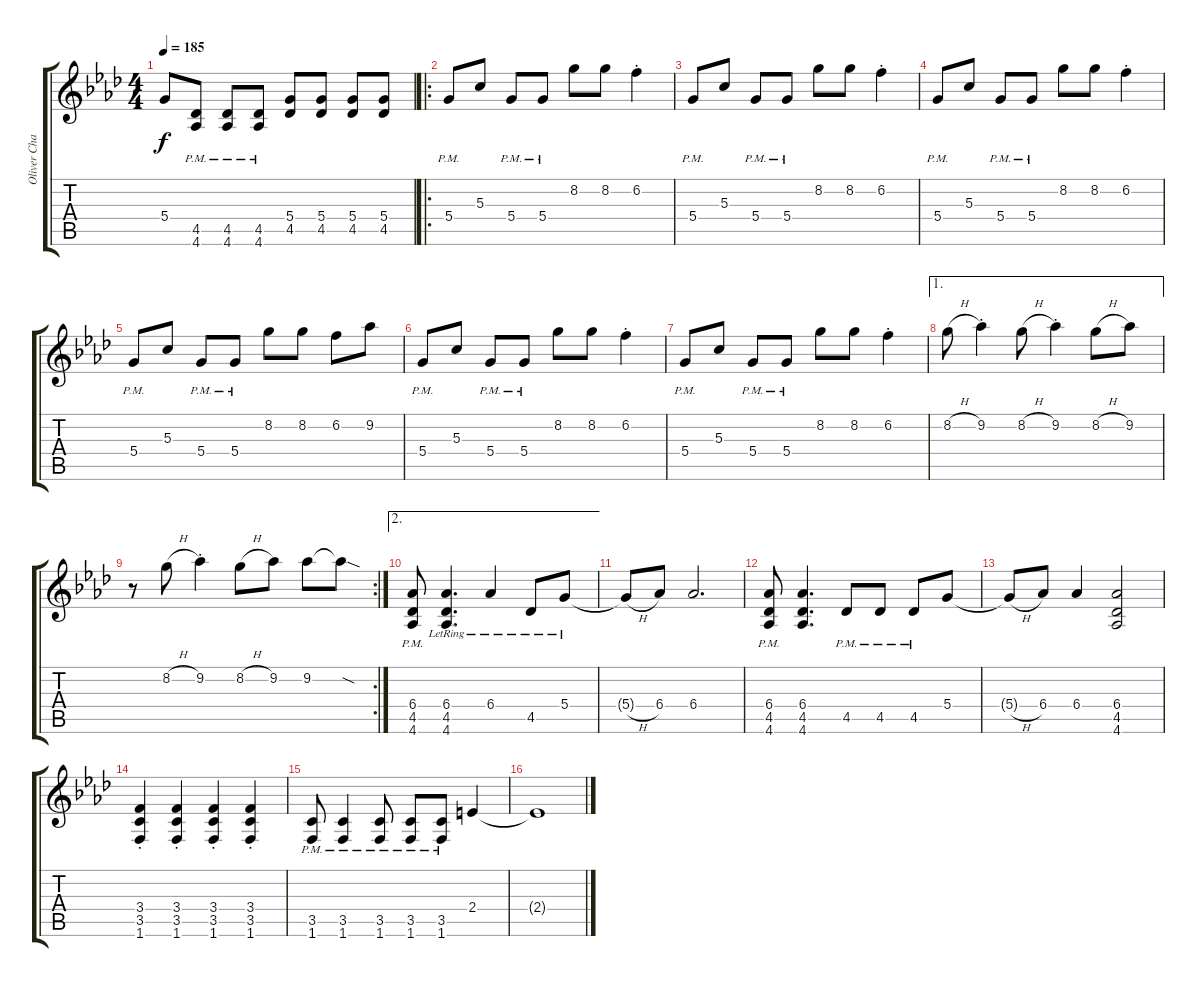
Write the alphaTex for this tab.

\track ("Oliver Chapoy" "Oliver Cha") {instrument distortionguitar}
\staff {score tabs}
\tuning (E4 B3 G3 D3 A2 E2) {hide}
\ts (4 4)
\tempo 185
\clef g2
\ks ab
5.4{t}.8{dy f} (4.5{pm} 4.6{pm}).8 (4.5{pm} 4.6{pm}).8 (4.5{pm} 4.6{pm}).8 (5.4 4.5).8 (5.4 4.5).8 (5.4 4.5).8 (5.4 4.5).8 |
\ro
5.4{pm}.8 5.3.8 5.4{pm}.8 5.4{pm}.8 8.2.8 8.2.8 6.2{st}.4 |
5.4{pm}.8 5.3.8 5.4{pm}.8 5.4{pm}.8 8.2.8 8.2.8 6.2{st}.4 |
5.4{pm}.8 5.3.8 5.4{pm}.8 5.4{pm}.8 8.2.8 8.2.8 6.2{st}.4 |
5.4{pm}.8 5.3.8 5.4{pm}.8 5.4{pm}.8 8.2.8 8.2.8 6.2.8 9.2.8 |
5.4{pm}.8 5.3.8 5.4{pm}.8 5.4{pm}.8 8.2.8 8.2.8 6.2{st}.4 |
5.4{pm}.8 5.3.8 5.4{pm}.8 5.4{pm}.8 8.2.8 8.2.8 6.2{st}.4 |
\ae 1
8.2{h}.8 9.2{st}.4 8.2{h}.8 9.2{st}.4 8.2{h}.8 9.2.8 |
\rc 2
r.8 8.2{h}.8 9.2{st}.4 8.2{h}.8 9.2.8 9.2.8 9.2{sod t}.8 |
\ae 2
(6.4{pm} 4.5{pm} 4.6{pm}).8 (6.4{lr} 4.5{lr} 4.6{lr}).4{d} 6.4{lr}.4 4.5{lr}.8 5.4{lr}.8 |
5.4{h t}.8 6.4.8 6.4.2{d} |
(6.4{pm} 4.5{pm} 4.6{pm}).8 (6.4 4.5 4.6).4{d} 4.5{pm}.8 4.5{pm}.8 4.5{pm}.8 5.4.8 |
5.4{h t}.8 6.4.8 6.4.4 (6.4 4.5 4.6).2 |
(3.4{st} 3.5{st} 1.6{st}).4 (3.4{st} 3.5{st} 1.6{st}).4 (3.4{st} 3.5{st} 1.6{st}).4 (3.4{st} 3.5{st} 1.6{st}).4 |
(3.5{pm} 1.6{pm}).8 (3.5{pm} 1.6{pm}).4 (3.5{pm} 1.6{pm}).8 (3.5{pm} 1.6{pm}).8 (3.5{pm} 1.6{pm}).8 2.4.4 |
2.4{t}.1
